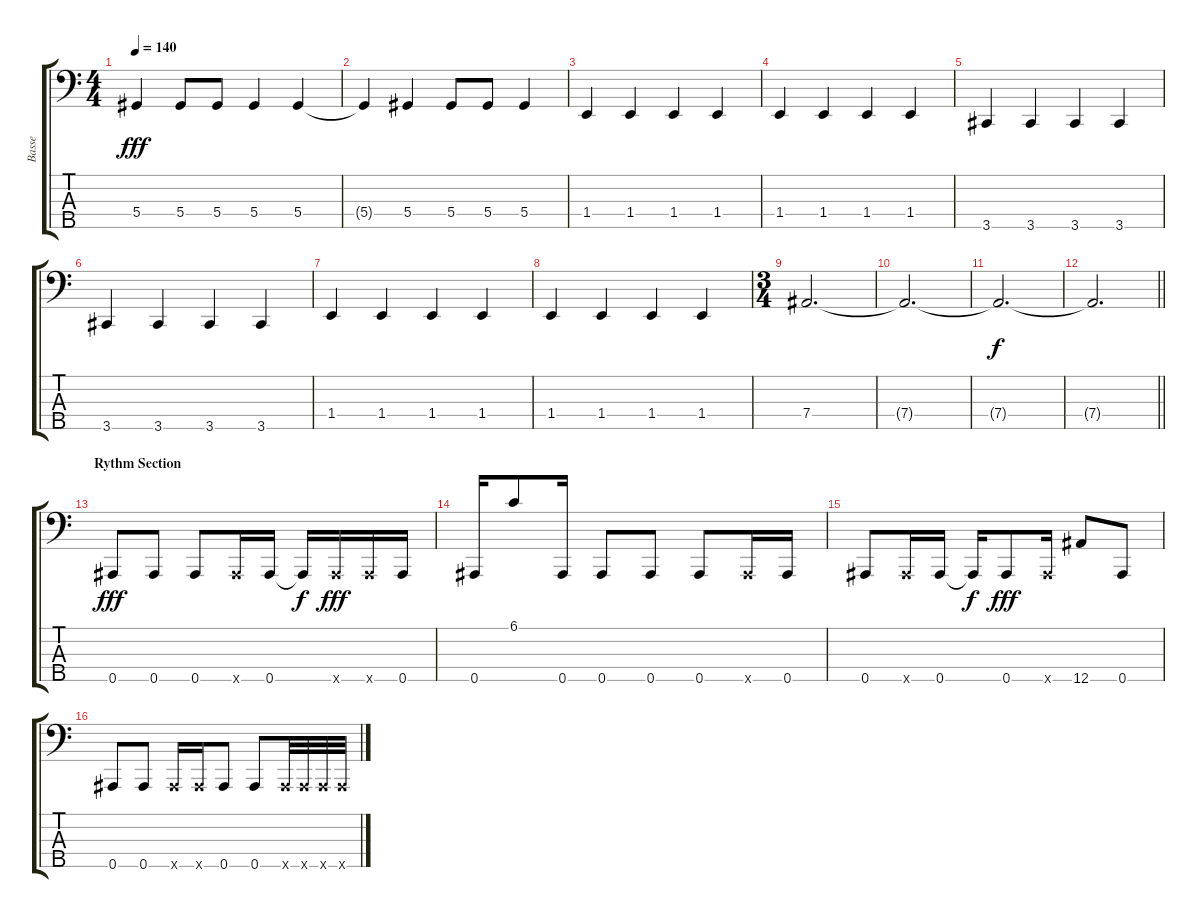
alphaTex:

\track ("Basse" "Basse") {instrument electricbasspick}
\staff {score tabs}
\tuning (Gb2 Db2 Ab1 Eb1 Bb0) {hide}
\ts (4 4)
\tempo 140
\clef f4
\ks c
5.4.4{dy fff} 5.4.8 5.4.8 5.4.4 5.4.4 |
5.4{t}.4 5.4.4 5.4.8 5.4.8 5.4.4 |
1.4.4 1.4.4 1.4.4 1.4.4 |
1.4.4 1.4.4 1.4.4 1.4.4 |
3.5.4 3.5.4 3.5.4 3.5.4 |
3.5.4 3.5.4 3.5.4 3.5.4 |
1.4.4 1.4.4 1.4.4 1.4.4 |
1.4.4 1.4.4 1.4.4 1.4.4 |
\ts (3 4)
7.4.2{d} |
7.4{t}.2{d} |
7.4{t}.2{d dy f} |
\barLineRight lightlight
7.4{t}.2{d} |
\section ("" "Rythm Section")
0.5.8{dy fff} 0.5.8 0.5.8 0.5{x}.16 0.5.16 0.5{t}.16{dy f} 0.5{x}.16{dy fff} 0.5{x}.16 0.5.16 |
0.5.16 6.1.8 0.5.16 0.5.8 0.5.8 0.5.8 0.5{x}.16 0.5.16 |
0.5.8 0.5{x}.16 0.5.16 0.5{t}.16{dy f} 0.5.8{dy fff} 0.5{x}.16 12.5.8 0.5.8 |
0.5.8 0.5.8 0.5{x}.16 0.5{x}.16 0.5.8 0.5.8 0.5{x}.32 0.5{x}.32 0.5{x}.32 0.5{x}.32
